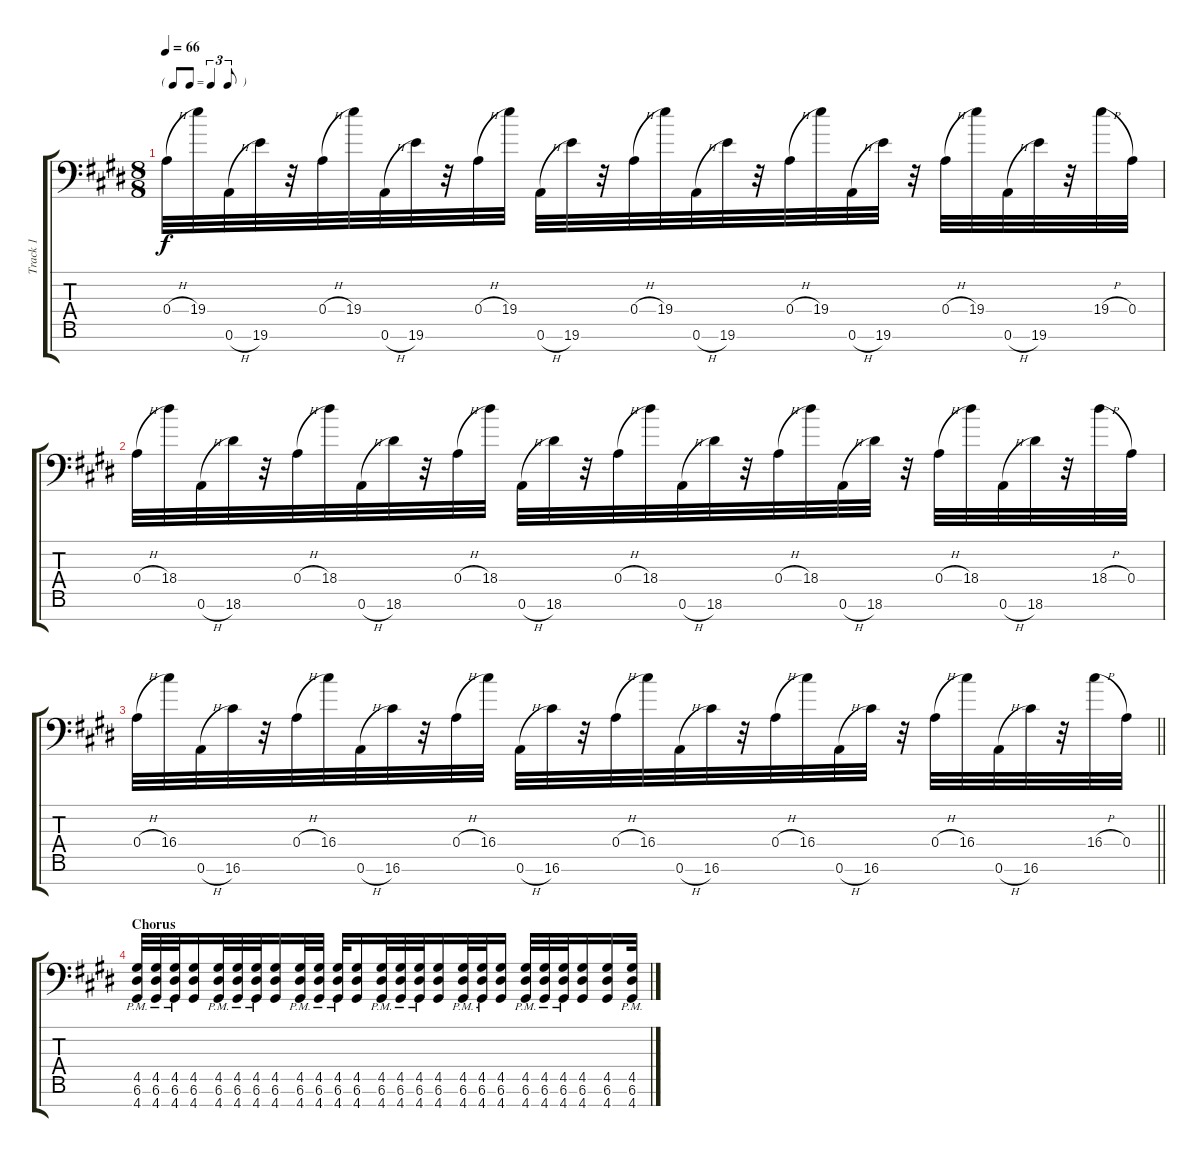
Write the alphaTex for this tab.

\track ("Track 1" "Track 1") {instrument overdrivenguitar}
\staff {score tabs}
\tuning (B3 G3 D3 A2 E2 A1 E1) {hide}
\ts (8 8)
\tf triplet8th
\tempo 66
\clef f4
\ks c#minor
0.4{h}.32{dy f} 19.4.32 0.6{h}.32 19.6.32 r.32 0.4{h}.32 19.4.32 0.6{h}.32 19.6.32 r.32 0.4{h}.32 19.4.32 0.6{h}.32 19.6.32 r.32 0.4{h}.32 19.4.32 0.6{h}.32 19.6.32 r.32 0.4{h}.32 19.4.32 0.6{h}.32 19.6.32 r.32 0.4{h}.32 19.4.32 0.6{h}.32 19.6.32 r.32 19.4{h}.32 0.4.32 |
0.4{h}.32 18.4.32 0.6{h}.32 18.6.32 r.32 0.4{h}.32 18.4.32 0.6{h}.32 18.6.32 r.32 0.4{h}.32 18.4.32 0.6{h}.32 18.6.32 r.32 0.4{h}.32 18.4.32 0.6{h}.32 18.6.32 r.32 0.4{h}.32 18.4.32 0.6{h}.32 18.6.32 r.32 0.4{h}.32 18.4.32 0.6{h}.32 18.6.32 r.32 18.4{h}.32 0.4.32 |
\barLineRight lightlight
0.4{h}.32 16.4.32 0.6{h}.32 16.6.32 r.32 0.4{h}.32 16.4.32 0.6{h}.32 16.6.32 r.32 0.4{h}.32 16.4.32 0.6{h}.32 16.6.32 r.32 0.4{h}.32 16.4.32 0.6{h}.32 16.6.32 r.32 0.4{h}.32 16.4.32 0.6{h}.32 16.6.32 r.32 0.4{h}.32 16.4.32 0.6{h}.32 16.6.32 r.32 16.4{h}.32 0.4.32 |
\section ("" "Chorus")
(4.5{pm} 6.6{pm} 4.7{pm}).32 (4.5{pm} 6.6{pm} 4.7{pm}).32 (4.5{pm} 6.6{pm} 4.7{pm}).32 (4.5 6.6 4.7).16 (4.5{pm} 6.6{pm} 4.7{pm}).32 (4.5{pm} 6.6{pm} 4.7{pm}).32 (4.5{pm} 6.6{pm} 4.7{pm}).32 (4.5 6.6 4.7).16 (4.5{pm} 6.6{pm} 4.7{pm}).32 (4.5{pm} 6.6{pm} 4.7{pm}).32 (4.5{pm} 6.6{pm} 4.7{pm}).32 (4.5 6.6 4.7).16 (4.5{pm} 6.6{pm} 4.7{pm}).32 (4.5{pm} 6.6{pm} 4.7{pm}).32 (4.5{pm} 6.6{pm} 4.7{pm}).32 (4.5 6.6 4.7).16 (4.5{pm} 6.6{pm} 4.7{pm}).32 (4.5{pm} 6.6{pm} 4.7{pm}).32 (4.5 6.6 4.7).16 (4.5{pm} 6.6{pm} 4.7{pm}).32 (4.5{pm} 6.6{pm} 4.7{pm}).32 (4.5{pm} 6.6{pm} 4.7{pm}).32 (4.5 6.6 4.7).16 (4.5 6.6 4.7).16 (4.5{pm} 6.6{pm} 4.7{pm}).32
